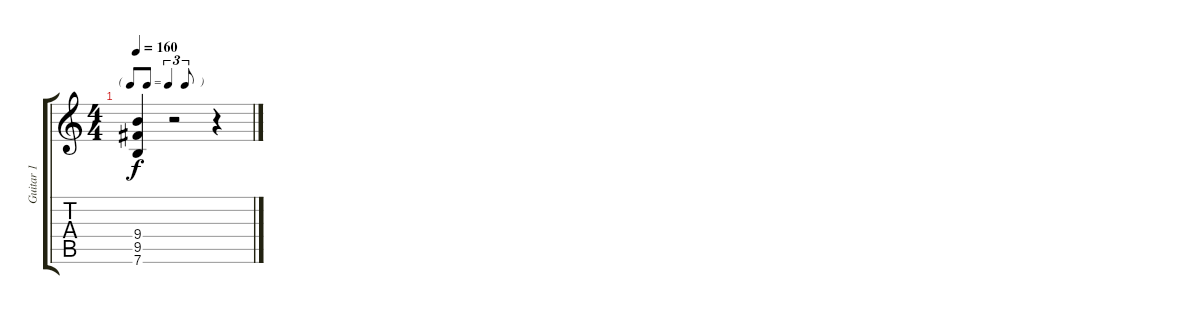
\track ("Guitar 1" "Guitar 1") {instrument distortionguitar}
\staff {score tabs}
\tuning (E4 B3 G3 D3 A2 E2) {hide}
\ts (4 4)
\tf triplet8th
\tempo 160
\clef g2
\ks c
(9.4 9.5 7.6).4{dy f} r.2 r.4
